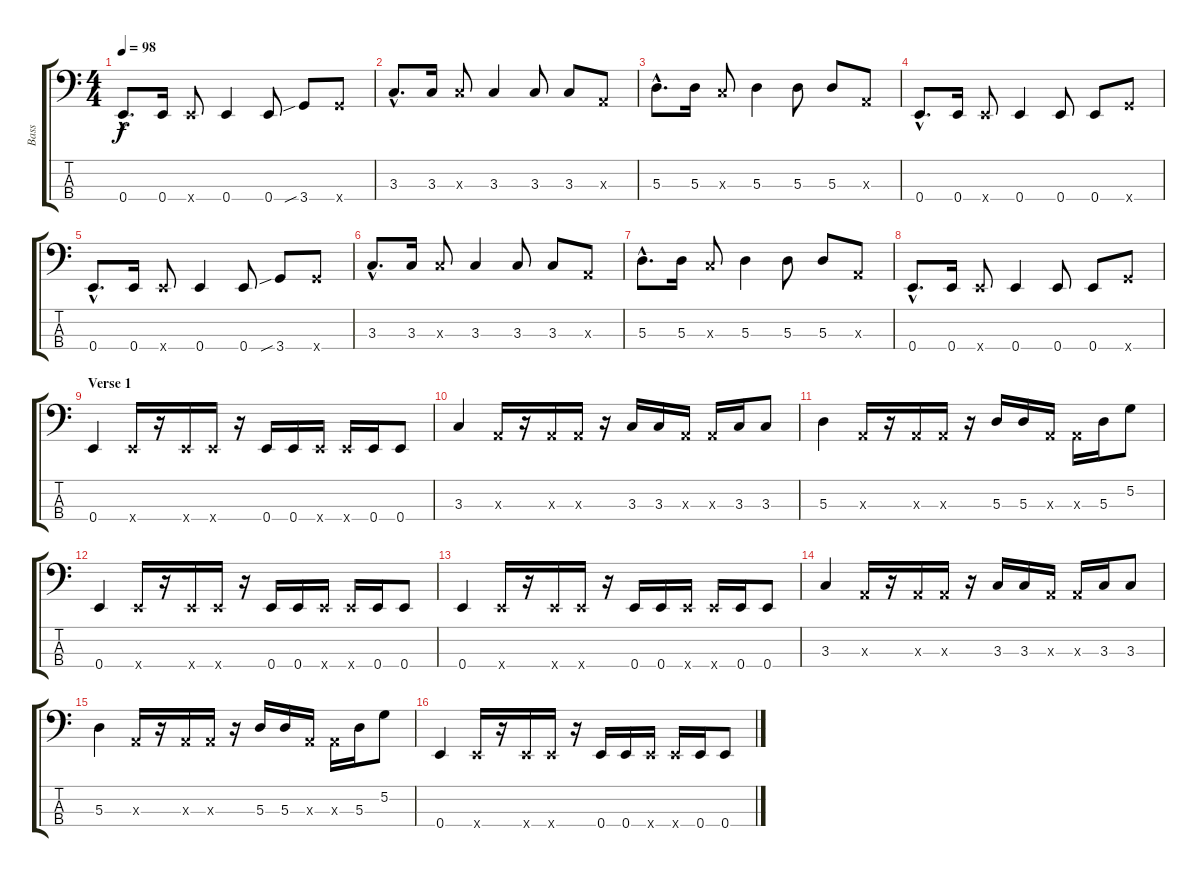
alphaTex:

\track ("Bass" "Bass") {instrument electricbassfinger}
\staff {score tabs}
\tuning (G2 D2 A1 E1) {hide}
\ts (4 4)
\tempo 98
\clef f4
\ks c
0.4{hac}.8{d dy f} 0.4.16 0.4{x}.8 0.4.4 0.4.8 3.4{sib}.8 3.4{x}.8 |
3.3{hac}.8{d} 3.3.16 3.3{x}.8 3.3.4 3.3.8 3.3.8 0.3{x}.8 |
5.3{hac}.8{d} 5.3.16 3.3{x}.8 5.3.4 5.3.8 5.3.8 0.3{x}.8 |
0.4{hac}.8{d} 0.4.16 0.4{x}.8 0.4.4 0.4.8 0.4.8 3.4{x}.8 |
0.4{hac}.8{d} 0.4.16 0.4{x}.8 0.4.4 0.4.8 3.4{sib}.8 3.4{x}.8 |
3.3{hac}.8{d} 3.3.16 3.3{x}.8 3.3.4 3.3.8 3.3.8 0.3{x}.8 |
5.3{hac}.8{d} 5.3.16 3.3{x}.8 5.3.4 5.3.8 5.3.8 0.3{x}.8 |
0.4{hac}.8{d} 0.4.16 0.4{x}.8 0.4.4 0.4.8 0.4.8 3.4{x}.8 |
\section ("" "Verse 1")
0.4.4 0.4{x}.16 r.16 0.4{x}.16 0.4{x}.16 r.16 0.4.16 0.4.16 0.4{x}.16 0.4{x}.16 0.4.16 0.4.8 |
3.3.4 0.3{x}.16 r.16 0.3{x}.16 0.3{x}.16 r.16 3.3.16 3.3.16 0.3{x}.16 0.3{x}.16 3.3.16 3.3.8 |
5.3.4 0.3{x}.16 r.16 0.3{x}.16 0.3{x}.16 r.16 5.3.16 5.3.16 0.3{x}.16 0.3{x}.16 5.3.16 5.2.8 |
0.4.4 0.4{x}.16 r.16 0.4{x}.16 0.4{x}.16 r.16 0.4.16 0.4.16 0.4{x}.16 0.4{x}.16 0.4.16 0.4.8 |
0.4.4 0.4{x}.16 r.16 0.4{x}.16 0.4{x}.16 r.16 0.4.16 0.4.16 0.4{x}.16 0.4{x}.16 0.4.16 0.4.8 |
3.3.4 0.3{x}.16 r.16 0.3{x}.16 0.3{x}.16 r.16 3.3.16 3.3.16 0.3{x}.16 0.3{x}.16 3.3.16 3.3.8 |
5.3.4 0.3{x}.16 r.16 0.3{x}.16 0.3{x}.16 r.16 5.3.16 5.3.16 0.3{x}.16 0.3{x}.16 5.3.16 5.2.8 |
0.4.4 0.4{x}.16 r.16 0.4{x}.16 0.4{x}.16 r.16 0.4.16 0.4.16 0.4{x}.16 0.4{x}.16 0.4.16 0.4.8
